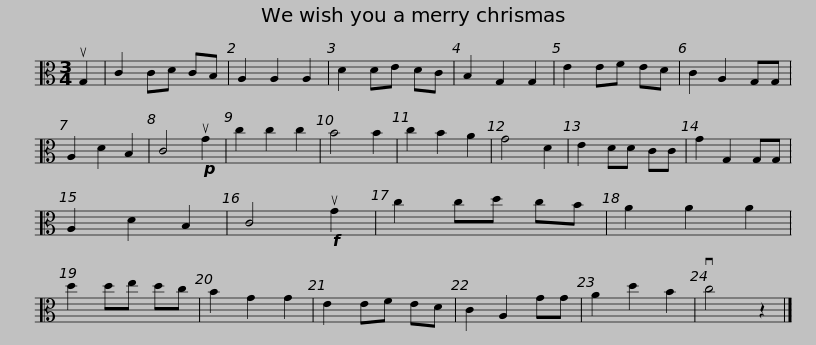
X:1
L:1/8
M:3/4
I:linebreak $
K:C
V:1 alto
V:1
 uG,2 | C2 CD CB, | A,2 A,2 A,2 | D2 DE DC | B,2 G,2 G,2 | %5
 E2 EF ED | C2 A,2 G,G, | A,2 D2 B,2 | C4!p! uG2 | c2 c2 c2 | %10
 B4 B2 | c2 B2 A2 |$ G4 D2 | E2 DD CC | G2 G,2 G,G, | %15
 A,2 D2 B,2 | C4!f! uG2 | c2 cd cB | A2 A2 A2 | d2 de dc | %20
 B2 G2 G2 | E2 EF ED | C2 A,2 GG |$ A2 d2 B2 | vc4 z2 |] %25
